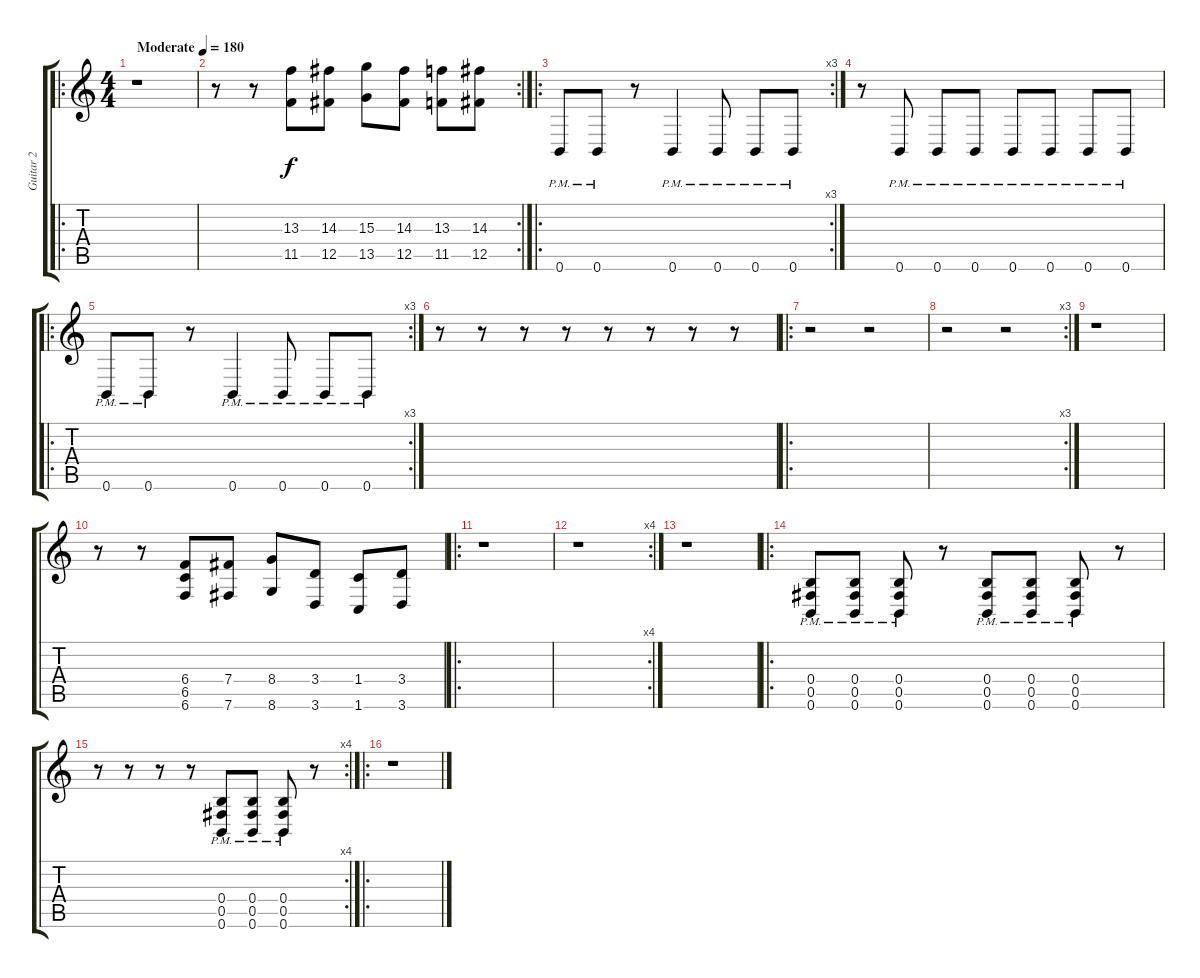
\track ("Guitar 2" "Guitar 2") {instrument acousticguitarsteel}
\staff {score tabs}
\tuning (Db4 Ab3 E3 B2 Gb2 B1) {hide}
\ro
\ts (4 4)
\tempo (180 "Moderate")
\clef g2
\ks c
r.1{dy f instrument acousticguitarsteel} |
\rc 2
r.8 r.8 (13.3 11.5).8 (14.3 12.5).8 (15.3 13.5).8 (14.3 12.5).8 (13.3 11.5).8 (14.3 12.5).8 |
\ro
\rc 3
0.6{pm}.8 0.6{pm}.8 r.8 0.6{pm}.4 0.6{pm}.8 0.6{pm}.8 0.6{pm}.8 |
r.8 0.6{pm}.8 0.6{pm}.8 0.6{pm}.8 0.6{pm}.8 0.6{pm}.8 0.6{pm}.8 0.6{pm}.8 |
\ro
\rc 3
0.6{pm}.8 0.6{pm}.8 r.8 0.6{pm}.4 0.6{pm}.8 0.6{pm}.8 0.6{pm}.8 |
r.8 r.8 r.8 r.8 r.8 r.8 r.8 r.8 |
\ro
r.2 r.2 |
\rc 3
r.2 r.2 |
r.1 |
r.8 r.8 (6.4 6.5 6.6).8 (7.4 7.6).8 (8.4 8.6).8 (3.4 3.6).8 (1.4 1.6).8 (3.4 3.6).8 |
\ro
r.1 |
\rc 4
r.1 |
r.1 |
\ro
(0.4{pm} 0.5{pm} 0.6{pm}).8 (0.4{pm} 0.5{pm} 0.6{pm}).8 (0.4{pm} 0.5{pm} 0.6{pm}).8 r.8 (0.4{pm} 0.5{pm} 0.6{pm}).8 (0.4{pm} 0.5{pm} 0.6{pm}).8 (0.4{pm} 0.5{pm} 0.6{pm}).8 r.8 |
\rc 4
r.8 r.8 r.8 r.8 (0.4{pm} 0.5{pm} 0.6{pm}).8 (0.4{pm} 0.5{pm} 0.6{pm}).8 (0.4{pm} 0.5{pm} 0.6{pm}).8 r.8 |
\ro
r.1
